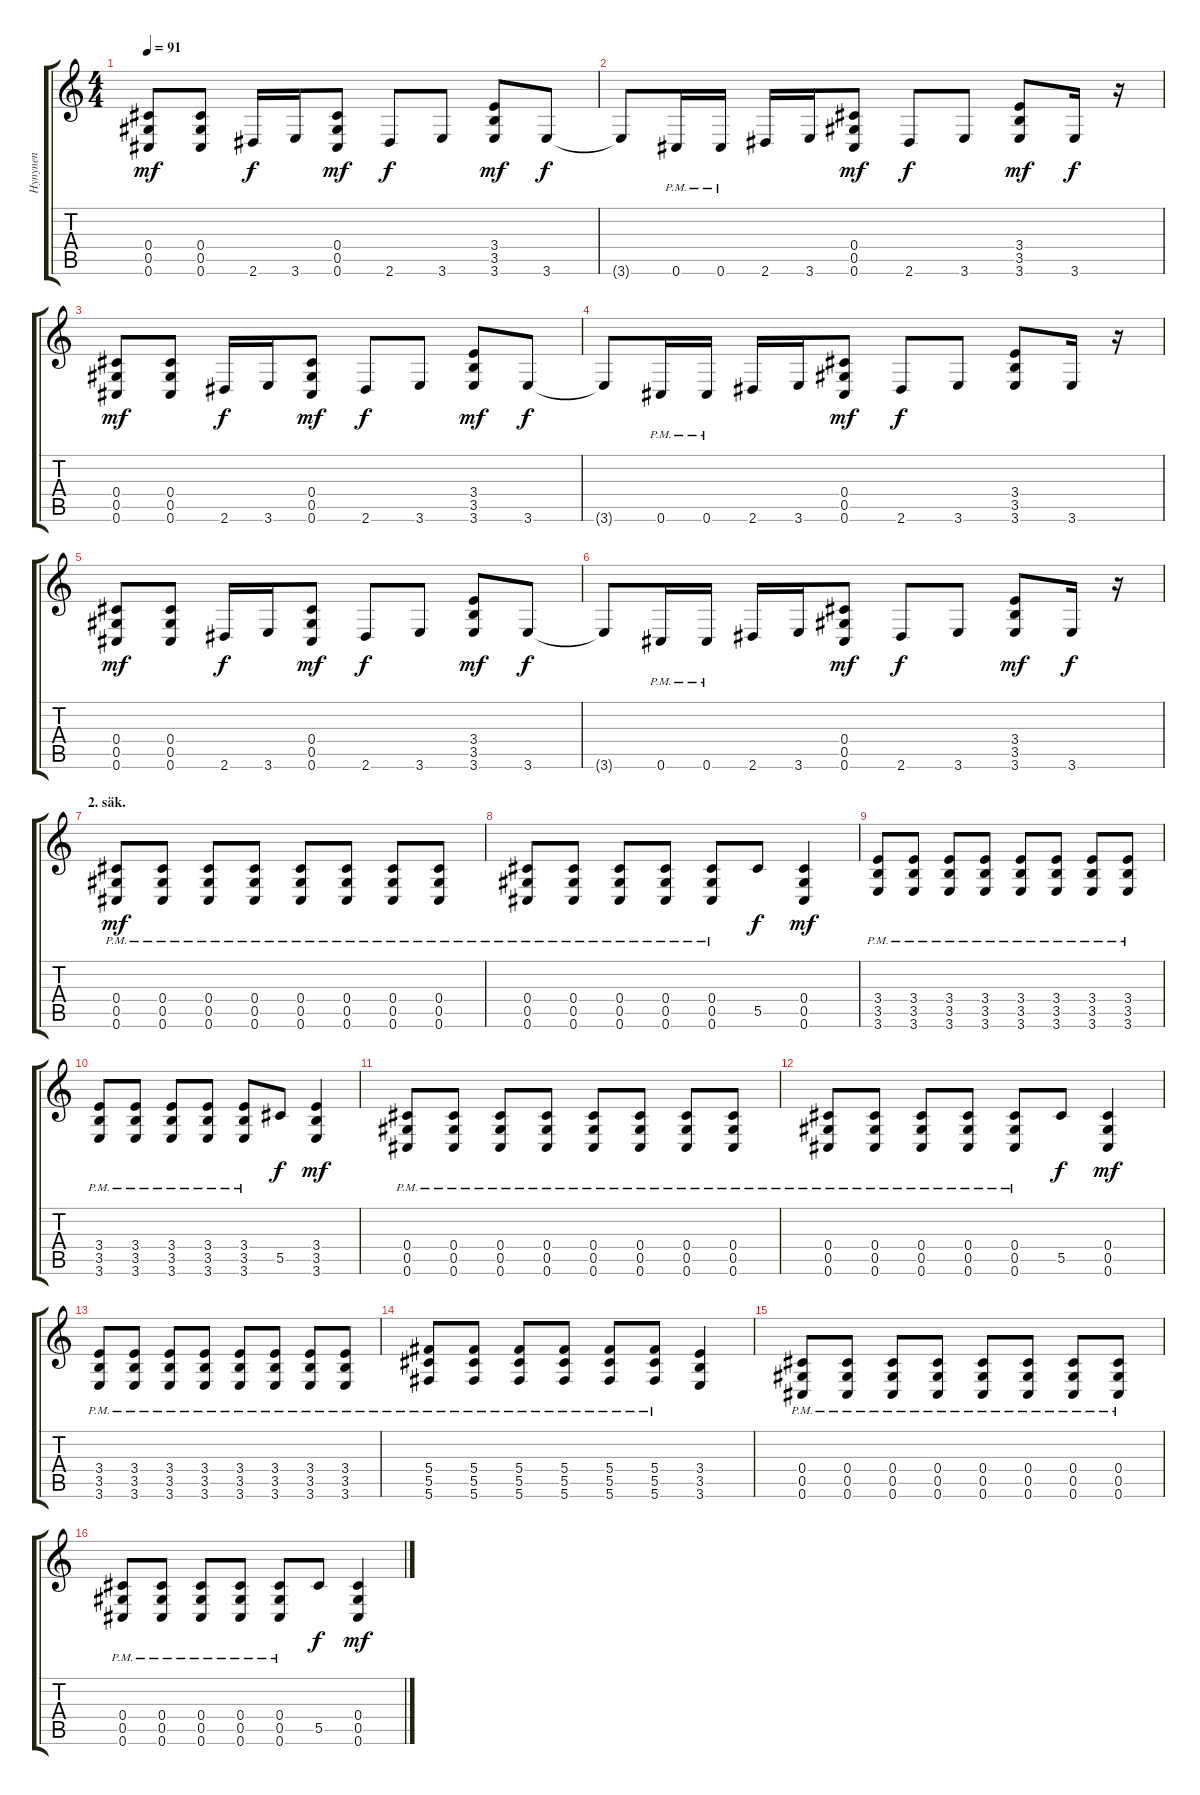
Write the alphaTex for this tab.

\track ("Hynynen" "Hynynen") {instrument distortionguitar}
\staff {score tabs}
\tuning (Eb4 Bb3 Gb3 Db3 Ab2 Db2) {hide}
\ts (4 4)
\tempo 91
\clef g2
\ks c
(0.4 0.5 0.6).8{dy mf} (0.4 0.5 0.6).8 2.6.16{dy f} 3.6.16 (0.4 0.5 0.6).8{dy mf} 2.6.8{dy f} 3.6.8 (3.4 3.5 3.6).8{dy mf} 3.6.8{dy f} |
3.6{t}.8 0.6{pm}.16 0.6{pm}.16 2.6.16 3.6.16 (0.4 0.5 0.6).8{dy mf} 2.6.8{dy f} 3.6.8 (3.4 3.5 3.6).8{dy mf} 3.6.16{dy f} r.16 |
(0.4 0.5 0.6).8{dy mf} (0.4 0.5 0.6).8 2.6.16{dy f} 3.6.16 (0.4 0.5 0.6).8{dy mf} 2.6.8{dy f} 3.6.8 (3.4 3.5 3.6).8{dy mf} 3.6.8{dy f} |
3.6{t}.8 0.6{pm}.16 0.6{pm}.16 2.6.16 3.6.16 (0.4 0.5 0.6).8{dy mf} 2.6.8{dy f} 3.6.8 (3.4 3.5 3.6).8 3.6.16 r.16 |
(0.4 0.5 0.6).8{dy mf} (0.4 0.5 0.6).8 2.6.16{dy f} 3.6.16 (0.4 0.5 0.6).8{dy mf} 2.6.8{dy f} 3.6.8 (3.4 3.5 3.6).8{dy mf} 3.6.8{dy f} |
3.6{t}.8 0.6{pm}.16 0.6{pm}.16 2.6.16 3.6.16 (0.4 0.5 0.6).8{dy mf} 2.6.8{dy f} 3.6.8 (3.4 3.5 3.6).8{dy mf} 3.6.16{dy f} r.16 |
\section ("" "2. säk.")
(0.4{pm} 0.5 0.6).8{dy mf} (0.4{pm} 0.5 0.6).8 (0.4{pm} 0.5 0.6).8 (0.4{pm} 0.5 0.6).8 (0.4{pm} 0.5 0.6).8 (0.4{pm} 0.5 0.6).8 (0.4{pm} 0.5 0.6).8 (0.4{pm} 0.5 0.6).8 |
(0.4{pm} 0.5 0.6).8 (0.4{pm} 0.5 0.6).8 (0.4{pm} 0.5 0.6).8 (0.4{pm} 0.5 0.6).8 (0.4{pm} 0.5 0.6).8 5.5.8{dy f} (0.4 0.5 0.6).4{dy mf} |
(3.4{pm} 3.5 3.6).8 (3.4{pm} 3.5 3.6).8 (3.4{pm} 3.5 3.6).8 (3.4{pm} 3.5 3.6).8 (3.4{pm} 3.5 3.6).8 (3.4{pm} 3.5 3.6).8 (3.4{pm} 3.5 3.6).8 (3.4{pm} 3.5 3.6).8 |
(3.4{pm} 3.5 3.6).8 (3.4{pm} 3.5 3.6).8 (3.4{pm} 3.5 3.6).8 (3.4{pm} 3.5 3.6).8 (3.4{pm} 3.5 3.6).8 5.5.8{dy f} (3.4 3.5 3.6).4{dy mf} |
(0.4{pm} 0.5 0.6).8 (0.4{pm} 0.5 0.6).8 (0.4{pm} 0.5 0.6).8 (0.4{pm} 0.5 0.6).8 (0.4{pm} 0.5 0.6).8 (0.4{pm} 0.5 0.6).8 (0.4{pm} 0.5 0.6).8 (0.4{pm} 0.5 0.6).8 |
(0.4{pm} 0.5 0.6).8 (0.4{pm} 0.5 0.6).8 (0.4{pm} 0.5 0.6).8 (0.4{pm} 0.5 0.6).8 (0.4{pm} 0.5 0.6).8 5.5.8{dy f} (0.4 0.5 0.6).4{dy mf} |
(3.4{pm} 3.5 3.6).8 (3.4{pm} 3.5 3.6).8 (3.4{pm} 3.5 3.6).8 (3.4{pm} 3.5 3.6).8 (3.4{pm} 3.5 3.6).8 (3.4{pm} 3.5 3.6).8 (3.4{pm} 3.5 3.6).8 (3.4{pm} 3.5 3.6).8 |
(5.4{pm} 5.5 5.6).8 (5.4{pm} 5.5 5.6).8 (5.4{pm} 5.5 5.6).8 (5.4{pm} 5.5 5.6).8 (5.4{pm} 5.5 5.6).8 (5.4{pm} 5.5 5.6).8 (3.4 3.5 3.6).4 |
(0.4{pm} 0.5 0.6).8 (0.4{pm} 0.5 0.6).8 (0.4{pm} 0.5 0.6).8 (0.4{pm} 0.5 0.6).8 (0.4{pm} 0.5 0.6).8 (0.4{pm} 0.5 0.6).8 (0.4{pm} 0.5 0.6).8 (0.4{pm} 0.5 0.6).8 |
(0.4{pm} 0.5 0.6).8 (0.4{pm} 0.5 0.6).8 (0.4{pm} 0.5 0.6).8 (0.4{pm} 0.5 0.6).8 (0.4{pm} 0.5 0.6).8 5.5.8{dy f} (0.4 0.5 0.6).4{dy mf}
